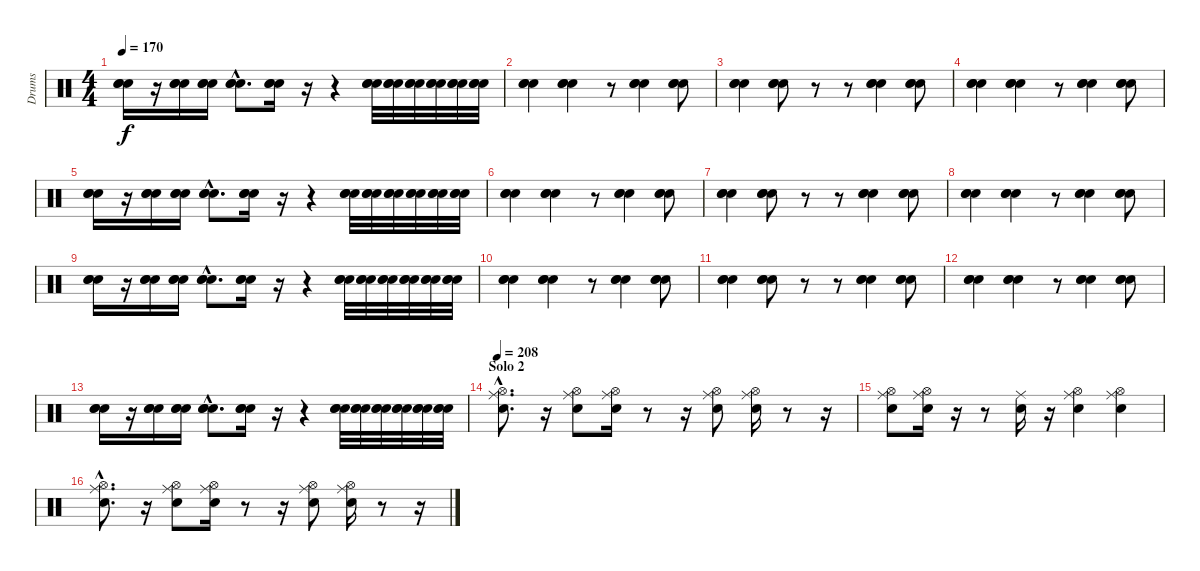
\track ("Drums" "Drums") {instrument percussion}
\staff {score}
\articulation defaults
\ts (4 4)
\tempo 170
\clef neutral
\ks c
("Electric Snare (hit)" "Electric Snare (hit)" "Electric Snare (hit)").16{dy f} r.16 ("Electric Snare (hit)" "Electric Snare (hit)" "Electric Snare (hit)").16 ("Electric Snare (hit)" "Electric Snare (hit)" "Electric Snare (hit)").16 ("Electric Snare (hit)"{hac} "Electric Snare (hit)"{hac} "Electric Snare (hit)"{hac}).8{d} ("Electric Snare (hit)" "Electric Snare (hit)" "Electric Snare (hit)").16 r.16 r.4 ("Electric Snare (hit)" "Electric Snare (hit)" "Electric Snare (hit)").32 ("Electric Snare (hit)" "Electric Snare (hit)" "Electric Snare (hit)").32 ("Electric Snare (hit)" "Electric Snare (hit)" "Electric Snare (hit)").32 ("Electric Snare (hit)" "Electric Snare (hit)" "Electric Snare (hit)").32 ("Electric Snare (hit)" "Electric Snare (hit)" "Electric Snare (hit)").32 ("Electric Snare (hit)" "Electric Snare (hit)" "Electric Snare (hit)").32 |
("Electric Snare (hit)" "Electric Snare (hit)" "Electric Snare (hit)").4{volume 16} ("Electric Snare (hit)" "Electric Snare (hit)" "Electric Snare (hit)").4 r.8 ("Electric Snare (hit)" "Electric Snare (hit)" "Electric Snare (hit)").4 ("Electric Snare (hit)" "Electric Snare (hit)" "Electric Snare (hit)").8 |
("Electric Snare (hit)" "Electric Snare (hit)" "Electric Snare (hit)").4 ("Electric Snare (hit)" "Electric Snare (hit)" "Electric Snare (hit)").8 r.8 r.8 ("Electric Snare (hit)" "Electric Snare (hit)" "Electric Snare (hit)").4 ("Electric Snare (hit)" "Electric Snare (hit)" "Electric Snare (hit)").8 |
("Electric Snare (hit)" "Electric Snare (hit)" "Electric Snare (hit)").4 ("Electric Snare (hit)" "Electric Snare (hit)" "Electric Snare (hit)").4 r.8 ("Electric Snare (hit)" "Electric Snare (hit)" "Electric Snare (hit)").4 ("Electric Snare (hit)" "Electric Snare (hit)" "Electric Snare (hit)").8 |
("Electric Snare (hit)" "Electric Snare (hit)" "Electric Snare (hit)").16 r.16 ("Electric Snare (hit)" "Electric Snare (hit)" "Electric Snare (hit)").16 ("Electric Snare (hit)" "Electric Snare (hit)" "Electric Snare (hit)").16 ("Electric Snare (hit)"{hac} "Electric Snare (hit)"{hac} "Electric Snare (hit)"{hac}).8{d} ("Electric Snare (hit)" "Electric Snare (hit)" "Electric Snare (hit)").16 r.16 r.4 ("Electric Snare (hit)" "Electric Snare (hit)" "Electric Snare (hit)").32 ("Electric Snare (hit)" "Electric Snare (hit)" "Electric Snare (hit)").32 ("Electric Snare (hit)" "Electric Snare (hit)" "Electric Snare (hit)").32 ("Electric Snare (hit)" "Electric Snare (hit)" "Electric Snare (hit)").32 ("Electric Snare (hit)" "Electric Snare (hit)" "Electric Snare (hit)").32 ("Electric Snare (hit)" "Electric Snare (hit)" "Electric Snare (hit)").32 |
("Electric Snare (hit)" "Electric Snare (hit)" "Electric Snare (hit)").4{volume 16} ("Electric Snare (hit)" "Electric Snare (hit)" "Electric Snare (hit)").4 r.8 ("Electric Snare (hit)" "Electric Snare (hit)" "Electric Snare (hit)").4 ("Electric Snare (hit)" "Electric Snare (hit)" "Electric Snare (hit)").8 |
("Electric Snare (hit)" "Electric Snare (hit)" "Electric Snare (hit)").4 ("Electric Snare (hit)" "Electric Snare (hit)" "Electric Snare (hit)").8 r.8 r.8 ("Electric Snare (hit)" "Electric Snare (hit)" "Electric Snare (hit)").4 ("Electric Snare (hit)" "Electric Snare (hit)" "Electric Snare (hit)").8 |
("Electric Snare (hit)" "Electric Snare (hit)" "Electric Snare (hit)").4 ("Electric Snare (hit)" "Electric Snare (hit)" "Electric Snare (hit)").4 r.8 ("Electric Snare (hit)" "Electric Snare (hit)" "Electric Snare (hit)").4 ("Electric Snare (hit)" "Electric Snare (hit)" "Electric Snare (hit)").8 |
("Electric Snare (hit)" "Electric Snare (hit)" "Electric Snare (hit)").16 r.16 ("Electric Snare (hit)" "Electric Snare (hit)" "Electric Snare (hit)").16 ("Electric Snare (hit)" "Electric Snare (hit)" "Electric Snare (hit)").16 ("Electric Snare (hit)"{hac} "Electric Snare (hit)"{hac} "Electric Snare (hit)"{hac}).8{d} ("Electric Snare (hit)" "Electric Snare (hit)" "Electric Snare (hit)").16 r.16 r.4 ("Electric Snare (hit)" "Electric Snare (hit)" "Electric Snare (hit)").32 ("Electric Snare (hit)" "Electric Snare (hit)" "Electric Snare (hit)").32 ("Electric Snare (hit)" "Electric Snare (hit)" "Electric Snare (hit)").32 ("Electric Snare (hit)" "Electric Snare (hit)" "Electric Snare (hit)").32 ("Electric Snare (hit)" "Electric Snare (hit)" "Electric Snare (hit)").32 ("Electric Snare (hit)" "Electric Snare (hit)" "Electric Snare (hit)").32 |
("Electric Snare (hit)" "Electric Snare (hit)" "Electric Snare (hit)").4{volume 16} ("Electric Snare (hit)" "Electric Snare (hit)" "Electric Snare (hit)").4 r.8 ("Electric Snare (hit)" "Electric Snare (hit)" "Electric Snare (hit)").4 ("Electric Snare (hit)" "Electric Snare (hit)" "Electric Snare (hit)").8 |
("Electric Snare (hit)" "Electric Snare (hit)" "Electric Snare (hit)").4 ("Electric Snare (hit)" "Electric Snare (hit)" "Electric Snare (hit)").8 r.8 r.8 ("Electric Snare (hit)" "Electric Snare (hit)" "Electric Snare (hit)").4 ("Electric Snare (hit)" "Electric Snare (hit)" "Electric Snare (hit)").8 |
("Electric Snare (hit)" "Electric Snare (hit)" "Electric Snare (hit)").4 ("Electric Snare (hit)" "Electric Snare (hit)" "Electric Snare (hit)").4 r.8 ("Electric Snare (hit)" "Electric Snare (hit)" "Electric Snare (hit)").4 ("Electric Snare (hit)" "Electric Snare (hit)" "Electric Snare (hit)").8 |
("Electric Snare (hit)" "Electric Snare (hit)" "Electric Snare (hit)").16 r.16 ("Electric Snare (hit)" "Electric Snare (hit)" "Electric Snare (hit)").16 ("Electric Snare (hit)" "Electric Snare (hit)" "Electric Snare (hit)").16 ("Electric Snare (hit)"{hac} "Electric Snare (hit)"{hac} "Electric Snare (hit)"{hac}).8{d} ("Electric Snare (hit)" "Electric Snare (hit)" "Electric Snare (hit)").16 r.16 r.4 ("Electric Snare (hit)" "Electric Snare (hit)" "Electric Snare (hit)").32 ("Electric Snare (hit)" "Electric Snare (hit)" "Electric Snare (hit)").32 ("Electric Snare (hit)" "Electric Snare (hit)" "Electric Snare (hit)").32 ("Electric Snare (hit)" "Electric Snare (hit)" "Electric Snare (hit)").32 ("Electric Snare (hit)" "Electric Snare (hit)" "Electric Snare (hit)").32 ("Electric Snare (hit)" "Electric Snare (hit)" "Electric Snare (hit)").32 |
\section ("" "Solo 2")
\tempo 208
("Hi-Hat (open)"{hac} "Ride (middle)"{hac} "Electric Snare (hit)"{hac}).8{d} r.16 ("Hi-Hat (open)" "Ride (middle)" "Electric Snare (hit)").8 ("Hi-Hat (open)" "Ride (middle)" "Electric Snare (hit)").16 r.8 r.16 ("Hi-Hat (open)" "Ride (middle)" "Electric Snare (hit)").8 ("Hi-Hat (open)" "Ride (middle)" "Electric Snare (hit)").16 r.8 r.16 |
("Hi-Hat (open)" "Ride (middle)" "Electric Snare (hit)").8 ("Hi-Hat (open)" "Ride (middle)" "Electric Snare (hit)").16 r.16 r.8 ("Ride (middle)" "Electric Snare (hit)").16 r.16 ("Electric Snare (hit)" "Ride (middle)" "Hi-Hat (open)").4 ("Electric Snare (hit)" "Ride (middle)" "Hi-Hat (open)").4 |
("Hi-Hat (open)"{hac} "Ride (middle)"{hac} "Electric Snare (hit)"{hac}).8{d} r.16 ("Hi-Hat (open)" "Ride (middle)" "Electric Snare (hit)").8 ("Hi-Hat (open)" "Ride (middle)" "Electric Snare (hit)").16 r.8 r.16 ("Hi-Hat (open)" "Ride (middle)" "Electric Snare (hit)").8 ("Hi-Hat (open)" "Ride (middle)" "Electric Snare (hit)").16 r.8 r.16
